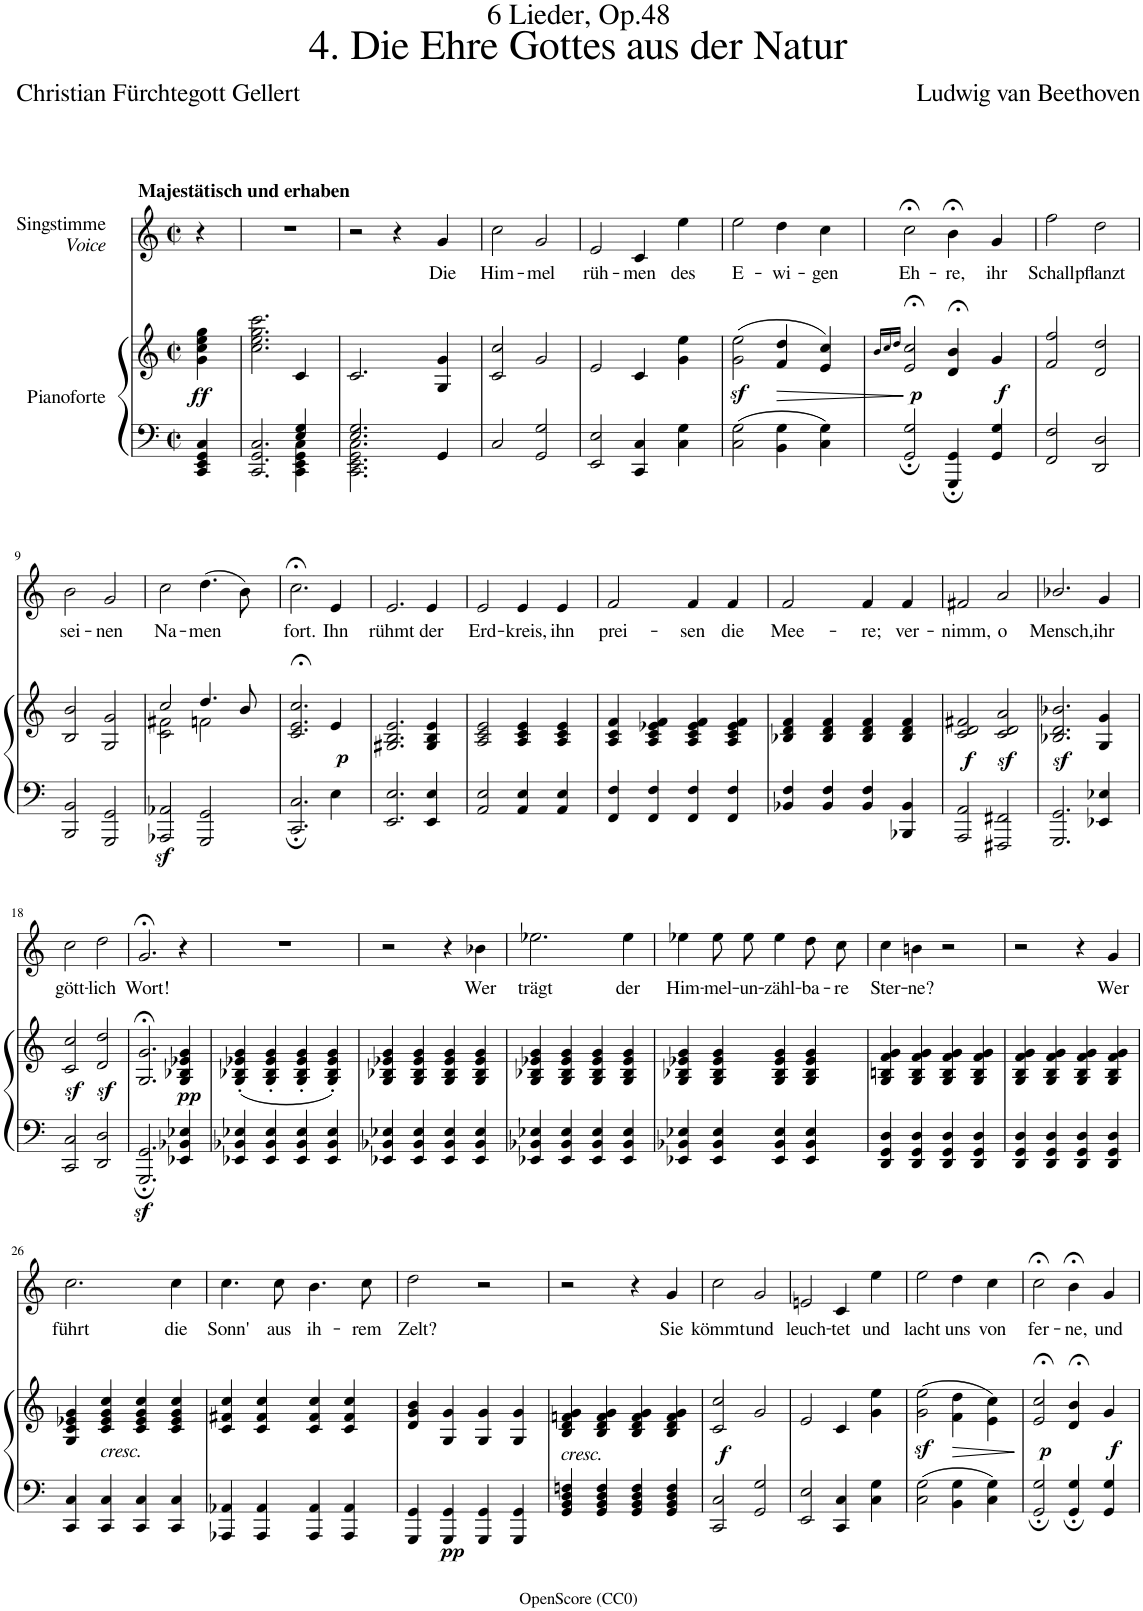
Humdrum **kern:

**kern	**kern	**dynam	**kern	**text
*part2	*part2	*part2	*part1	*part1
*staff3	*staff2	*staff2/3	*staff1	*staff1
*I"Pianoforte	*	*	*I"Singstimme Voice	*
*I'Pno	*	*	*	*
*clefF4	*clefG2	*	*clefG2	*
*k[]	*k[]	*	*k[]	*
*M2/2	*M2/2	*	*M2/2	*
*met(c|)	*met(c|)	*	*met(c|)	*
=1	=1	=1	=1	=1
!	!	!	!LO:TX:a:B:t=Majestätisch und erhaben	!
!	!	!LO:DY:b	!	!
4CC/ 4EE/ 4GG/ 4C/	4g\ 4cc\ 4ee\ 4gg\	ff	4r	.
=2	=2	=2	=2	=2
*^	*	*	*	*
2.ryy	2.CC/ 2.GG/ 2.C/	2.cc\ 2.ee\ 2.gg\ 2.ccc\	.	1r	.
4E/ 4G/	4CC\ 4EE\ 4GG\ 4C\	4c/	.	.	.
=3	=3	=3	=3	=3	=3
2.E/ 2.G/	2.CC\ 2.EE\ 2.GG\ 2.C\	2.c/	.	2r	.
.	.	.	.	4r	.
!	!	!	!	!	!LO:LY:b
4GG/	4ryy	4G/ 4g/	.	4g/	Die
=4	=4	=4	=4	=4	=4
!	!	!	!	!	!LO:LY:b
*v	*v	*	*	*	*
2C/	2c/ 2cc/	.	2cc\	Him-
!	!	!	!	!LO:LY:b
2GG/ 2G/	2g/	.	2g/	-mel
=5	=5	=5	=5	=5
!	!	!	!	!LO:LY:b
2EE/ 2E/	2e/	.	2e/	rüh-
!	!	!	!	!LO:LY:b
4CC/ 4C/	4c/	.	4c/	-men
!	!	!	!	!LO:LY:b
4C\ 4G\	4g\ 4ee\	.	4ee\	des
=6	=6	=6	=6	=6
!	!	!	!	!LO:LY:b
2C\ 2G\	(2g\z< 2ee\z<	.	2ee\	E-
!	!	!LO:HP:b	!	!LO:LY:b
4BB\ 4G\	4f/ 4dd/	>	4dd\	-wi-
!	!	!	!	!LO:LY:b
4C\ 4G\	4e/ 4cc/)	.	4cc\	-gen
.	.	]	.	.
=7	=7	=7	=7	=7
.	16qb/LL	.	.	.
.	16qcc/	.	.	.
.	16qdd/JJ	.	.	.
!	!	!LO:DY:b	!	!LO:LY:b
2GG/; 2G/;	2e/;< 2cc/;<	p	2cc;<\	Eh-
!	!	!	!	!LO:LY:b
4GGG/; 4GG/;	4d/;< 4b/;<	.	4b;<\	-re,
!	!	!LO:DY:b	!	!LO:LY:b
4GG/ 4G/	4g/	f	4g/	ihr
=8	=8	=8	=8	=8
!	!	!	!	!LO:LY:b
2FF/ 2F/	2f/ 2ff/	.	2ff\	Schall
!	!	!	!	!LO:LY:b
2DD/ 2D/	2d/ 2dd/	.	2dd\	pflanzt
!!LO:LB:g=z
=9	=9	=9	=9	=9
!	!	!	!	!LO:LY:b
2BBB/ 2BB/	2B/ 2b/	.	2b\	sei-
!	!	!	!	!LO:LY:b
2GGG/ 2GG/	2G/ 2g/	.	2g/	-nen
=10	=10	=10	=10	=10
*	*^	*	*	*
!	!	!	!	!	!LO:LY:b
2AAA-X/z< 2AA-X/z<	2cc/	2c\ 2f#X\	.	2cc\	Na-
!	!	!	!	!	!LO:LY:b
2GGG/ 2GG/	4.dd/	2fn\	.	(4.dd\	-men
.	8b/	.	.	8b\)	.
*	*v	*v	*	*	*
=11	=11	=11	=11	=11
!	!	!	!	!LO:LY:b
2.CC/; 2.C/;	2.c/;< 2.e/;< 2.cc/;<	.	2.cc;<\	fort.
!	!	!LO:DY:b	!	!LO:LY:b
4E\	4e/	p	4e/	Ihn
=12	=12	=12	=12	=12
!	!	!	!	!LO:LY:b
2.EE/ 2.E/	2.G#X/ 2.B/ 2.e/	.	2.e/	rühmt
!	!	!	!	!LO:LY:b
4EE/ 4E/	4G#/ 4B/ 4e/	.	4e/	der
=13	=13	=13	=13	=13
!	!	!	!	!LO:LY:b
2AA/ 2E/	2A/ 2c/ 2e/	.	2e/	Erd-
!	!	!	!	!LO:LY:b
4AA/ 4E/	4A/ 4c/ 4e/	.	4e/	-kreis,
!	!	!	!	!LO:LY:b
4AA/ 4E/	4A/ 4c/ 4e/	.	4e/	ihn
=14	=14	=14	=14	=14
!	!	!	!	!LO:LY:b
4FF/ 4F/	4A/ 4c/ 4f/	.	2f/	prei-
4FF/ 4F/	4A/ 4c/ 4e-X/ 4f/	.	.	.
!	!	!	!	!LO:LY:b
4FF/ 4F/	4A/ 4c/ 4e-/ 4f/	.	4f/	-sen
!	!	!	!	!LO:LY:b
4FF/ 4F/	4A/ 4c/ 4e-/ 4f/	.	4f/	die
=15	=15	=15	=15	=15
!	!	!	!	!LO:LY:b
4BB-X/ 4F/	4B-X/ 4d/ 4f/	.	2f/	Mee-
4BB-/ 4F/	4B-/ 4d/ 4f/	.	.	.
!	!	!	!	!LO:LY:b
4BB-/ 4F/	4B-/ 4d/ 4f/	.	4f/	-re;
!	!	!	!	!LO:LY:b
4BBB-X/ 4BB-/	4B-/ 4d/ 4f/	.	4f/	ver-
=16	=16	=16	=16	=16
!	!	!LO:DY:b	!	!LO:LY:b
2AAA/ 2AA/	2c/ 2d/ 2f#X/	f	2f#X/	-nimm,
!	!	!	!	!LO:LY:b
2FFF#X/ 2FF#X/	2c/z< 2d/z< 2a/z<	.	2a/	o
=17	=17	=17	=17	=17
!	!	!	!	!LO:LY:b
2.GGG/ 2.GG/	2.B-X/z< 2.d/z< 2.b-X/z<	.	2.b-X/	Mensch,
!	!	!	!	!LO:LY:b
4EE-X/ 4E-X/	4G/ 4g/	.	4g/	ihr
!!LO:LB:g=z
=18	=18	=18	=18	=18
!	!	!	!	!LO:LY:b
2CC/ 2C/	2c/z< 2cc/z<	.	2cc\	gött-
!	!	!	!	!LO:LY:b
2DD/ 2D/	2d/z< 2dd/z<	.	2dd\	-lich
=19	=19	=19	=19	=19
!	!	!	!	!LO:LY:b
2.GGG/z<; 2.GG/z<;	2.G/;< 2.g/;<	.	2.g;</	Wort!
!	!	!LO:DY:b	!	!
4EE-X/ 4BB-X/ 4E-X/	4G/ 4B-X/ 4e-X/ 4g/	pp	4r	.
=20	=20	=20	=20	=20
4EE-X/ 4BB-X/ 4E-X/	(4G/' 4B-X/' 4e-X/' 4g/'	.	1r	.
4EE-/ 4BB-/ 4E-/	4G/' 4B-/' 4e-/' 4g/'	.	.	.
4EE-/ 4BB-/ 4E-/	4G/' 4B-/' 4e-/' 4g/'	.	.	.
4EE-/ 4BB-/ 4E-/	4G/' 4B-/' 4e-/' 4g/')	.	.	.
=21	=21	=21	=21	=21
4EE-X/ 4BB-X/ 4E-X/	4G/ 4B-X/ 4e-X/ 4g/	.	2r	.
4EE-/ 4BB-/ 4E-/	4G/ 4B-/ 4e-/ 4g/	.	.	.
4EE-/ 4BB-/ 4E-/	4G/ 4B-/ 4e-/ 4g/	.	4r	.
!	!	!	!	!LO:LY:b
4EE-/ 4BB-/ 4E-/	4G/ 4B-/ 4e-/ 4g/	.	4b-X\	Wer
=22	=22	=22	=22	=22
!	!	!	!	!LO:LY:b
4EE-X/ 4BB-X/ 4E-X/	4G/ 4B-X/ 4e-X/ 4g/	.	2.ee-X\	trägt
4EE-/ 4BB-/ 4E-/	4G/ 4B-/ 4e-/ 4g/	.	.	.
4EE-/ 4BB-/ 4E-/	4G/ 4B-/ 4e-/ 4g/	.	.	.
!	!	!	!	!LO:LY:b
4EE-/ 4BB-/ 4E-/	4G/ 4B-/ 4e-/ 4g/	.	4ee-\	der
=23	=23	=23	=23	=23
!	!	!	!	!LO:LY:b
4EE-X/ 4BB-X/ 4E-X/	4G/ 4B-X/ 4e-X/ 4g/	.	4ee-X\	Him-
!	!	!	!	!LO:LY:b
4EE-/ 4BB-/ 4E-/	4G/ 4B-/ 4e-/ 4g/	.	8ee-\L	-mel-
!	!	!	!	!LO:LY:b
.	.	.	8ee-\J	-un-
!	!	!	!	!LO:LY:b
4EE-/ 4BB-/ 4E-/	4G/ 4B-/ 4e-/ 4g/	.	4ee-\	-zähl-
!	!	!	!	!LO:LY:b
4EE-/ 4BB-/ 4E-/	4G/ 4B-/ 4e-/ 4g/	.	8dd\L	-ba-
!	!	!	!	!LO:LY:b
.	.	.	8cc\J	-re
=24	=24	=24	=24	=24
!	!	!	!	!LO:LY:b
4DD/ 4GG/ 4D/	4G/ 4Bn/ 4f/ 4g/	.	4cc\	Ster-
!	!	!	!	!LO:LY:b
4DD/ 4GG/ 4D/	4G/ 4B/ 4f/ 4g/	.	4bn\	-ne?
4DD/ 4GG/ 4D/	4G/ 4B/ 4f/ 4g/	.	2r	.
4DD/ 4GG/ 4D/	4G/ 4B/ 4f/ 4g/	.	.	.
=25	=25	=25	=25	=25
4DD/ 4GG/ 4D/	4G/ 4B/ 4f/ 4g/	.	2r	.
4DD/ 4GG/ 4D/	4G/ 4B/ 4f/ 4g/	.	.	.
4DD/ 4GG/ 4D/	4G/ 4B/ 4f/ 4g/	.	4r	.
!	!	!	!	!LO:LY:b
4DD/ 4GG/ 4D/	4G/ 4B/ 4f/ 4g/	.	4g/	Wer
!!LO:LB:g=z
=26	=26	=26	=26	=26
!	!	!	!	!LO:LY:b
4CC/ 4C/	4G/ 4c/ 4e-X/ 4g/	.	2.cc\	führt
!	!LO:TX:b:i:t=cresc.	!	!	!
4CC/ 4C/	4c/ 4e-/ 4g/ 4cc/	.	.	.
4CC/ 4C/	4c/ 4e-/ 4g/ 4cc/	.	.	.
!	!	!	!	!LO:LY:b
4CC/ 4C/	4c/ 4e-/ 4g/ 4cc/	.	4cc\	die
=27	=27	=27	=27	=27
!	!	!	!	!LO:LY:b
4AAA-X/ 4AA-X/	4c/ 4f#X/ 4cc/	.	4.cc\	Sonn'
4AAA-/ 4AA-/	4c/ 4f#/ 4cc/	.	.	.
!	!	!	!	!LO:LY:b
.	.	.	8cc\	aus
!	!	!	!	!LO:LY:b
4AAA-/ 4AA-/	4c/ 4f#/ 4cc/	.	4.b\	ih-
4AAA-/ 4AA-/	4c/ 4f#/ 4cc/	.	.	.
!	!	!	!	!LO:LY:b
.	.	.	8cc\	-rem
=28	=28	=28	=28	=28
!	!	!	!	!LO:LY:b
4GGG/ 4GG/	4d/ 4g/ 4b/	.	2dd\	Zelt?
!	!	!LO:DY:b=2	!	!
4GGG/ 4GG/	4G/ 4g/	pp	.	.
4GGG/ 4GG/	4G/ 4g/	.	2r	.
4GGG/ 4GG/	4G/ 4g/	.	.	.
=29	=29	=29	=29	=29
!	!LO:TX:b:i:t=cresc.	!	!	!
4GG/ 4BB/ 4D/ 4Fn/	4B/ 4d/ 4fn/ 4g/	.	2r	.
4GG/ 4BB/ 4D/ 4F/	4B/ 4d/ 4f/ 4g/	.	.	.
4GG/ 4BB/ 4D/ 4F/	4B/ 4d/ 4f/ 4g/	.	4r	.
!	!	!	!	!LO:LY:b
4GG/ 4BB/ 4D/ 4F/	4B/ 4d/ 4f/ 4g/	.	4g/	Sie
=30	=30	=30	=30	=30
!	!	!LO:DY:b	!	!LO:LY:b
2CC/ 2C/	2c/ 2cc/	f	2cc\	kömmt
!	!	!	!	!LO:LY:b
2GG/ 2G/	2g/	.	2g/	und
=31	=31	=31	=31	=31
!	!	!	!	!LO:LY:b
2EE/ 2E/	2e/	.	2en/	leuch-
!	!	!	!	!LO:LY:b
4CC/ 4C/	4c/	.	4c/	-tet
!	!	!	!	!LO:LY:b
4C\ 4G\	4g\ 4ee\	.	4ee\	und
=32	=32	=32	=32	=32
!	!	!	!	!LO:LY:b
2C\ 2G\	(2g\z< 2ee\z<	.	2ee\	lacht
!	!	!LO:HP:b	!	!LO:LY:b
4BB\ 4G\	4f\ 4dd\	>	4dd\	uns
!	!	!	!	!LO:LY:b
4C\ 4G\	4e\ 4cc\)	.	4cc\	von
.	.	]	.	.
=33	=33	=33	=33	=33
!	!	!LO:DY:b	!	!LO:LY:b
2GG/; 2G/;	2e/;< 2cc/;<	p	2cc;<\	fer-
!	!	!	!	!LO:LY:b
4GG/; 4G/;	4d/;< 4b/;<	.	4b;<\	-ne,
!	!	!LO:DY:b	!	!LO:LY:b
4GG/ 4G/	4g/	f	4g/	und
=	=	=	=	=
*-	*-	*-	*-	*-
